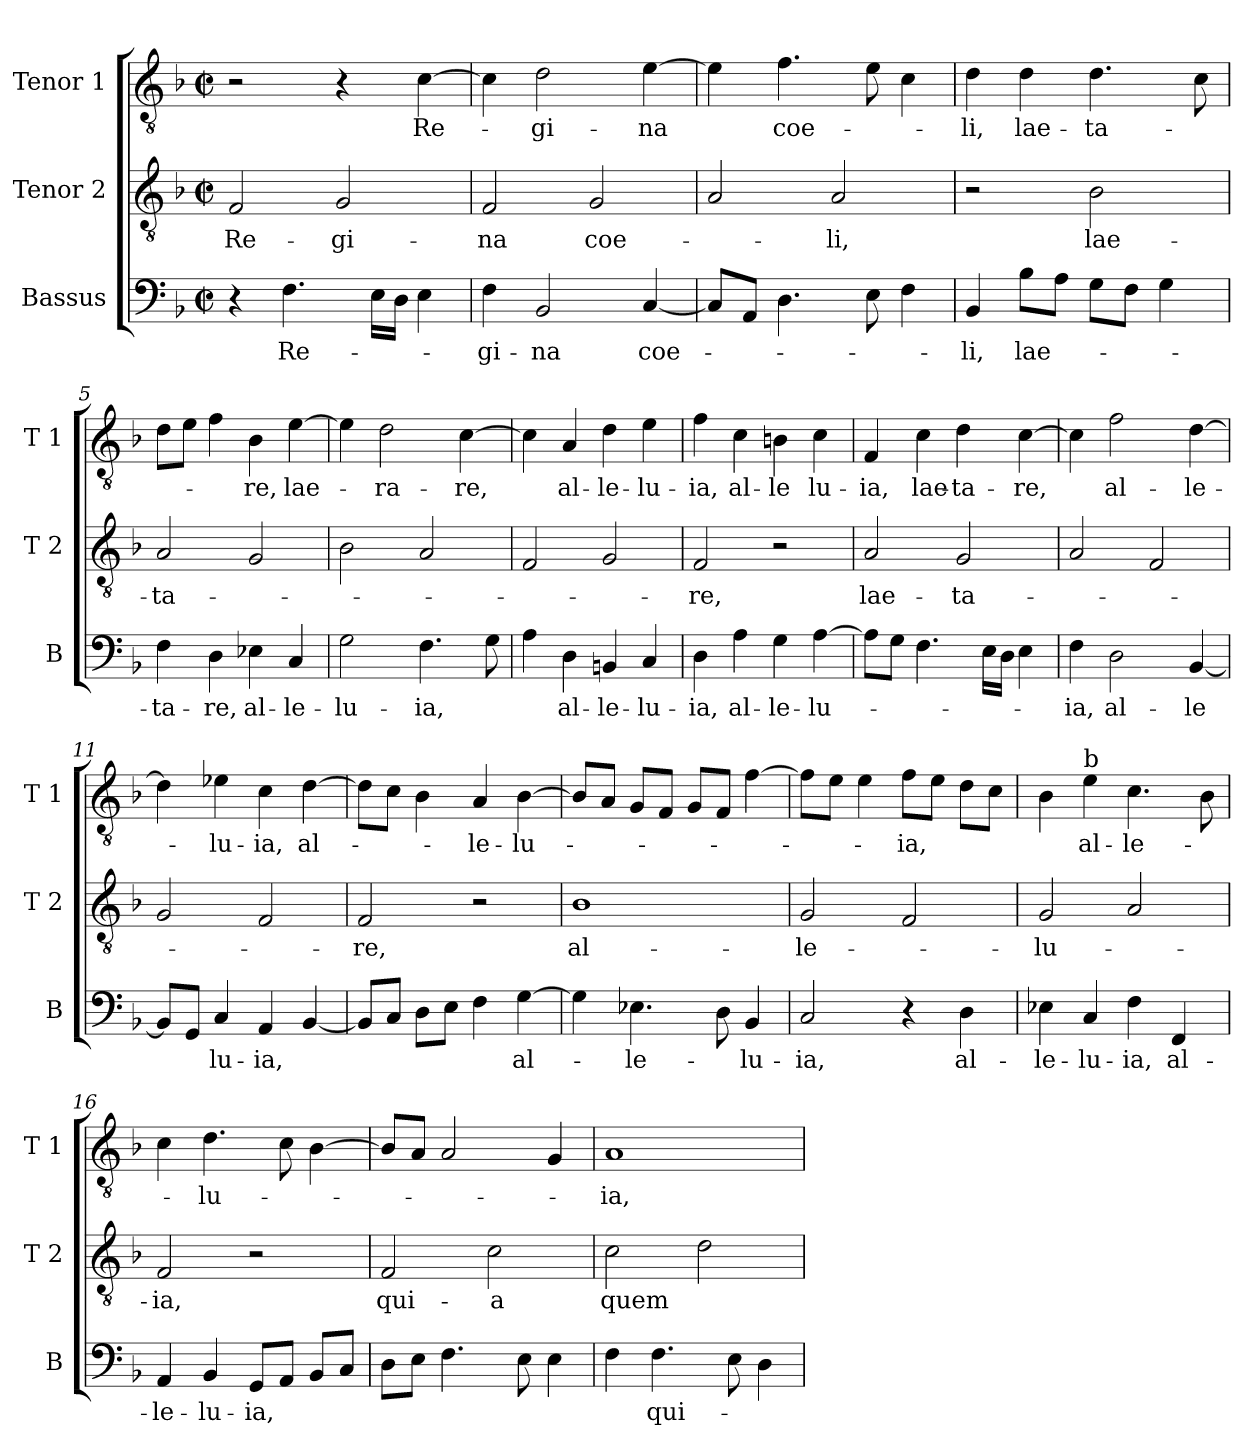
**kern	**text	**kern	**text	**kern	**text
*part3	*part3	*part2	*part2	*part1	*part1
*staff3	*staff3	*staff2	*staff2	*staff1	*staff1
*I"Bassus	*	*I"Tenor 2	*	*I"Tenor 1	*
*I'B	*	*I'T 2	*	*I'T 1	*
*clefF4	*	*clefGv2	*	*clefGv2	*
*k[b-]	*	*k[b-]	*	*k[b-]	*
*F:	*	*F:	*	*F:	*
*M2/2	*	*M2/2	*	*M2/2	*
*met(c|)	*	*met(c|)	*	*met(c|)	*
=1	=1	=1	=1	=1	=1
!	!	!	!LO:LY:b	!	!
4r	.	2F/	Re-	2r	.
!	!LO:LY:b	!	!	!	!
4.F\	Re-	.	.	.	.
!	!	!	!LO:LY:b	!	!
.	.	2G/	-gi-	4r	.
16E\LL	.	.	.	.	.
16D\JJ	.	.	.	.	.
!	!	!	!	!	!LO:LY:b
4E\	.	.	.	[4c\	Re-
=2	=2	=2	=2	=2	=2
!	!LO:LY:b	!	!LO:LY:b	!	!
4F\	-gi-	2F/	-na	4c\]	.
!	!LO:LY:b	!	!	!	!LO:LY:b
2BB-/	-na	.	.	2d\	-gi-
!	!	!	!LO:LY:b	!	!
.	.	2G/	coe-	.	.
!	!LO:LY:b	!	!	!	!LO:LY:b
[4C/	coe-	.	.	[4e\	-na
=3	=3	=3	=3	=3	=3
8C/L]	.	2A/	.	4e\]	.
8AA/J	.	.	.	.	.
!	!	!	!	!	!LO:LY:b
4.D\	.	.	.	4.f\	coe-
!	!	!	!LO:LY:b	!	!
.	.	2A/	-li,	.	.
8E\	.	.	.	8e\	.
4F\	.	.	.	4c\	.
=4	=4	=4	=4	=4	=4
!	!LO:LY:b	!	!	!	!LO:LY:b
4BB-/	-li,	2r	.	4d\	-li,
!	!LO:LY:b	!	!	!	!LO:LY:b
8B-\L	lae-	.	.	4d\	lae-
8A\J	.	.	.	.	.
!	!	!	!LO:LY:b	!	!LO:LY:b
8G\L	.	2B-\	lae-	4.d\	-ta-
8F\J	.	.	.	.	.
4G\	.	.	.	.	.
.	.	.	.	8c\	.
=5	=5	=5	=5	=5	=5
!	!LO:LY:b	!	!LO:LY:b	!	!
4F\	-ta-	2A/	-ta-	8d\L	.
.	.	.	.	8e\J	.
!	!LO:LY:b	!	!	!	!
4D\	-re,	.	.	4f\	.
!	!LO:LY:b	!	!	!	!LO:LY:b
4E-X\	al-	2G/	.	4B-\	-re,
!	!LO:LY:b	!	!	!	!LO:LY:b
4C/	-le-	.	.	[4e\	lae-
!!LO:LB:g=z
=6	=6	=6	=6	=6	=6
!	!LO:LY:b	!	!	!	!
2G\	-lu-	2B-\	.	4e\]	.
!	!	!	!	!	!LO:LY:b
.	.	.	.	2d\	-ra-
!	!LO:LY:b	!	!	!	!
4.F\	-ia,	2A/	.	.	.
!	!	!	!	!	!LO:LY:b
.	.	.	.	[4c\	-re,
8G\	.	.	.	.	.
=7	=7	=7	=7	=7	=7
4A\	.	2F/	.	4c\]	.
!	!LO:LY:b	!	!	!	!LO:LY:b
4D\	al-	.	.	4A/	al-
!	!LO:LY:b	!	!	!	!LO:LY:b
4BBn/	-le-	2G/	.	4d\	-le-
!	!LO:LY:b	!	!	!	!LO:LY:b
4C/	-lu-	.	.	4e\	-lu-
=8	=8	=8	=8	=8	=8
!	!LO:LY:b	!	!LO:LY:b	!	!LO:LY:b
4D\	-ia,	2F/	-re,	4f\	-ia,
!	!LO:LY:b	!	!	!	!LO:LY:b
4A\	al-	.	.	4c\	al-
!	!LO:LY:b	!	!	!	!LO:LY:b
4G\	-le-	2r	.	4Bn\	-le
!	!LO:LY:b	!	!	!	!LO:LY:b
[4A\	-lu-	.	.	4c\	lu-
=9	=9	=9	=9	=9	=9
!	!	!	!LO:LY:b	!	!LO:LY:b
8A\L]	.	2A/	lae-	4F/	-ia,
8G\J	.	.	.	.	.
!	!	!	!	!	!LO:LY:b
4.F\	.	.	.	4c\	lae-
!	!	!	!LO:LY:b	!	!LO:LY:b
.	.	2G/	-ta-	4d\	-ta-
16E\LL	.	.	.	.	.
16D\JJ	.	.	.	.	.
!	!	!	!	!	!LO:LY:b
4E\	.	.	.	[4c\	-re,
=10	=10	=10	=10	=10	=10
!	!LO:LY:b	!	!	!	!
4F\	-ia,	2A/	.	4c\]	.
!	!LO:LY:b	!	!	!	!LO:LY:b
2D\	al-	.	.	2f\	al-
.	.	2F/	.	.	.
!	!LO:LY:b	!	!	!	!LO:LY:b
[4BB-/	-le	.	.	[4d\	-le-
=11	=11	=11	=11	=11	=11
8BB-/L]	.	2G/	.	4d\]	.
8GG/J	.	.	.	.	.
!	!LO:LY:b	!	!	!	!LO:LY:b
4C/	lu-	.	.	4e-X\	-lu-
!	!LO:LY:b	!	!	!	!LO:LY:b
4AA/	-ia,	2F/	.	4c\	-ia,
!	!	!	!	!	!LO:LY:b
[4BB-/	.	.	.	[4d\	al-
!!LO:LB:g=z
=12	=12	=12	=12	=12	=12
!	!	!	!LO:LY:b	!	!
8BB-/L]	.	2F/	-re,	8d\L]	.
8C/J	.	.	.	8c\J	.
8D\L	.	.	.	4B-\	.
8E\J	.	.	.	.	.
!	!	!	!	!	!LO:LY:b
4F\	.	2r	.	4A/	-le-
!	!LO:LY:b	!	!	!	!LO:LY:b
[4G\	al-	.	.	[4B-\	-lu-
=13	=13	=13	=13	=13	=13
!	!	!	!LO:LY:b	!	!
4G\]	.	1B-	al-	8B-/L]	.
.	.	.	.	8A/J	.
!	!LO:LY:b	!	!	!	!
4.E-X\	-le-	.	.	8G/L	.
.	.	.	.	8F/J	.
.	.	.	.	8G/L	.
8D\	.	.	.	8F/J	.
!	!LO:LY:b	!	!	!	!
4BB-/	-lu-	.	.	[4f\	.
=14	=14	=14	=14	=14	=14
!	!LO:LY:b	!	!LO:LY:b	!	!
2C/	-ia,	2G/	-le-	8f\L]	.
.	.	.	.	8e\J	.
.	.	.	.	4e\	.
!	!	!	!	!	!LO:LY:b
4r	.	2F/	.	8f\L	-ia,
.	.	.	.	8e\J	.
!	!LO:LY:b	!	!	!	!
4D\	al-	.	.	8d\L	.
.	.	.	.	8c\J	.
=15	=15	=15	=15	=15	=15
!	!LO:LY:b	!	!LO:LY:b	!	!
4E-X\	-le-	2G/	-lu-	4B-\	.
!	!	!	!	!LO:TX:a:t=b	!
!	!LO:LY:b	!	!	!	!LO:LY:b
4C/	-lu-	.	.	4e\	al-
!	!LO:LY:b	!	!	!	!LO:LY:b
4F\	-ia,	2A/	.	4.c\	-le-
!	!LO:LY:b	!	!	!	!
4FF/	al-	.	.	.	.
.	.	.	.	8B-\	.
=16	=16	=16	=16	=16	=16
!	!LO:LY:b	!	!LO:LY:b	!	!
4AA/	-le-	2F/	-ia,	4c\	.
!	!LO:LY:b	!	!	!	!LO:LY:b
4BB-/	-lu-	.	.	4.d\	-lu-
!	!LO:LY:b	!	!	!	!
8GG/L	-ia,	2r	.	.	.
8AA/J	.	.	.	8c\	.
8BB-/L	.	.	.	[4B-\	.
8C/J	.	.	.	.	.
!!LO:LB:g=z
=17	=17	=17	=17	=17	=17
!	!	!	!LO:LY:b	!	!
8D\L	.	2F/	qui-	8B-/L]	.
8E\J	.	.	.	8A/J	.
4.F\	.	.	.	2A/	.
!	!	!	!LO:LY:b	!	!
.	.	2c\	-a	.	.
8E\	.	.	.	.	.
4E\	.	.	.	4G/	.
=18	=18	=18	=18	=18	=18
!	!	!	!LO:LY:b	!	!LO:LY:b
4F\	.	2c\	quem	1A	-ia,
!	!LO:LY:b	!	!	!	!
4.F\	qui-	.	.	.	.
.	.	2d\	.	.	.
8E\	.	.	.	.	.
4D\	.	.	.	.	.
=	=	=	=	=	=
*-	*-	*-	*-	*-	*-
